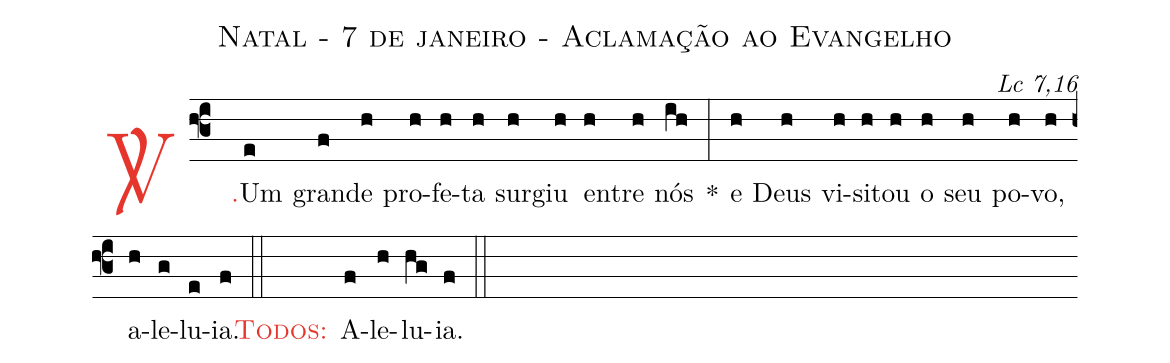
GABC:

name: Natal - 7 de janeiro - Aclamação ao Evangelho;
commentary: Lc 7,16;
%%
(f3)

<c><sp>V/</sp>.</c>() Um(e) gran(f)de(h) pro(h)fe(h)ta(h) sur(h)giu(h) en(h)tre(h) nós(ih) *(:) e(h) Deus(h) vi(h)si(h)tou(h) o(h) seu(h) po(h)vo,(h) a(h)le(g)lu(e)ia.(f)

(::)

<c><sc>Todos</sc>:</c>() A(f)le(h)lu(hg)ia.(f)

(::)
